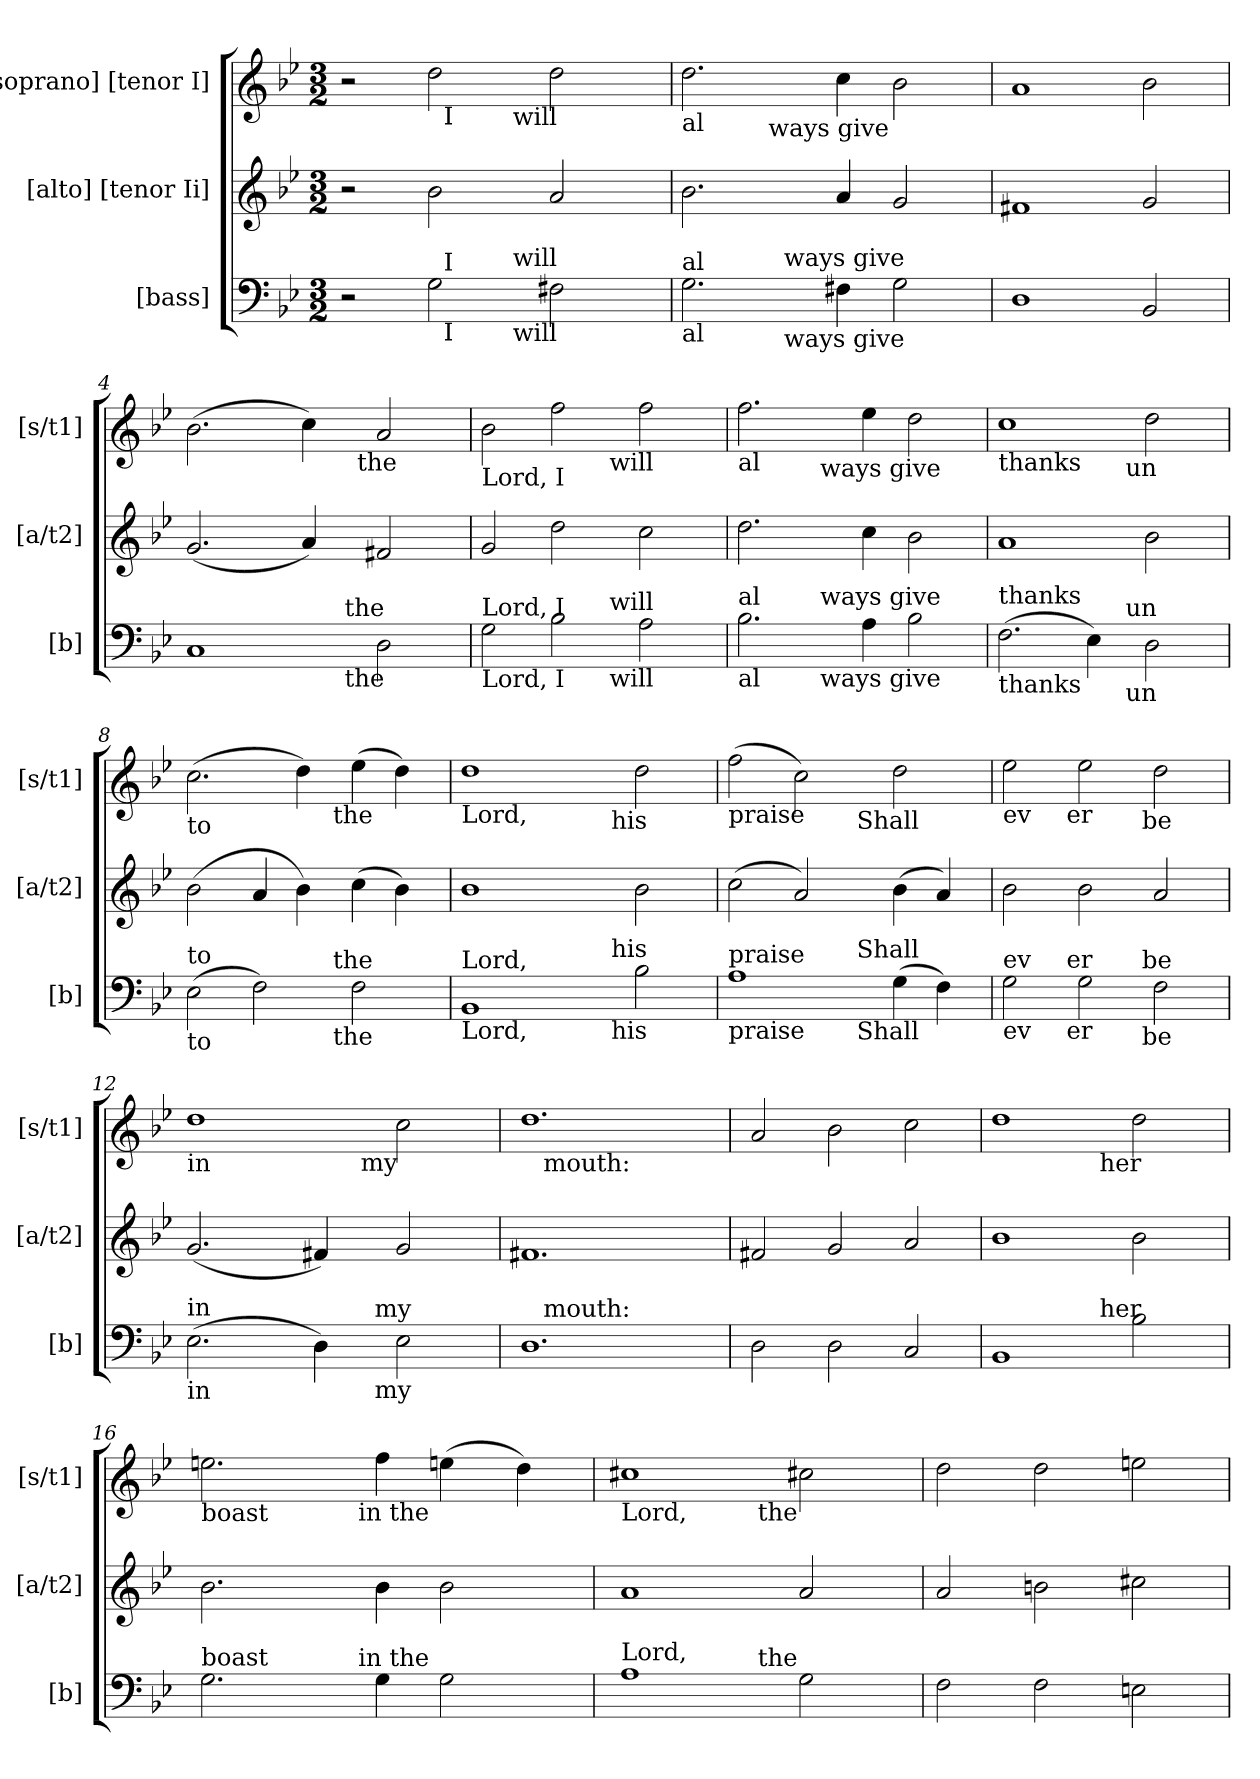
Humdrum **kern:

**kern	**kern	**kern
*part3	*part2	*part1
*staff3	*staff2	*staff1
*I"[bass]	*I"[alto] [tenor Ii]	*I"[soprano] [tenor I]
*I'[b]	*I'[a/t2]	*I'[s/t1]
*clefF4	*clefG2	*clefG2
*k[b-e-]	*k[b-e-]	*k[b-e-]
*B-:	*B-:	*B-:
*M3/2	*M3/2	*M3/2
=1	=1	=1
*^	*	*^
*	*^	*	*	*^
2r	2ryy	2..ryy	2r	2r	2ryy	2..ryy
2G\	32ryy	.	2b-\	2dd\	32ryy	.
!	!	!	!	!	!LO:TX:b:t=I	!
!	!LO:TX:b:t=I	!	!	!	!	!
!	!LO:TX:a:t=I	!	!	!	!	!
.	2ryy	.	.	.	2ryy	.
!	!	!	!	!	!	!LO:TX:b:t=will
!	!	!LO:TX:b:t=will	!	!	!	!
!	!	!LO:TX:a:t=will	!	!	!	!
.	.	2ryy	.	.	.	2ryy
2F#X\	.	.	2a/	2dd\	.	.
.	4...ryy	.	.	.	4...ryy	.
.	.	8ryy	.	.	.	8ryy
=2	=2	=2	=2	=2	=2	=2
!	!	!	!	!LO:TX:b:t=al	!	!
!LO:TX:b:t=al	!	!	!	!	!	!
!LO:TX:a:t=al	!	!	!	!	!	!
*	*v	*v	*	*	*v	*v
2.G\	2ryy	2.b-\	2.dd\	2ryy
!	!	!	!	!LO:TX:b:t=ways give
.	32ryy	.	.	1ryy
!	!LO:TX:b:t=ways give	!	!	!
!	!LO:TX:a:t=ways give	!	!	!
.	2ryy	.	.	.
4F#X\	.	4a/	4cc\	.
2G\	.	2g/	2b-\	.
.	4...ryy	.	.	.
=3	=3	=3	=3	=3
!	!	!	!LO:TX:b:t=thanks un	!
!LO:TX:b:t=thanks un	!	!	!	!
!LO:TX:a:t=thanks un	!	!	!	!
*v	*v	*	*v	*v
1D	1f#X	1a
2BB-/	2g/	2b-\
=4	=4	=4
!	!	!LO:TX:b:t=to
!LO:TX:b:t=to	!	!
!LO:TX:a:t=to	!	!
*^	*	*^
1C	2ryy	(<2.g/	(>2.b-\	2...ryy
.	4ryy	.	.	.
.	8ryy	4a/)	4cc\)	.
.	32ryy	.	.	.
!	!LO:TX:b:t=the	!	!	!
!	!LO:TX:a:t=the	!	!	!
.	2ryy	.	.	.
!	!	!	!	!LO:TX:b:t=the
.	.	.	.	2ryy
2D\	.	2f#X/	2a/	.
.	16.ryy	.	.	.
.	.	.	.	16ryy
=5	=5	=5	=5	=5
!	!	!	!LO:TX:b:t=Lord, I	!
!LO:TX:b:t=Lord, I	!	!	!	!
!LO:TX:a:t=Lord, I	!	!	!	!
2G\	2..ryy	2g/	2b-\	2..ryy
2B-\	.	2dd\	2ff\	.
!	!	!	!	!LO:TX:b:t=will
!	!LO:TX:b:t=will	!	!	!
!	!LO:TX:a:t=will	!	!	!
.	2ryy	.	.	2ryy
2A\	.	2cc\	2ff\	.
.	8ryy	.	.	8ryy
=6	=6	=6	=6	=6
!	!	!	!LO:TX:b:t=al	!
!LO:TX:b:t=al	!	!	!	!
!LO:TX:a:t=al	!	!	!	!
2.B-\	2ryy	2.dd\	2.ff\	2ryy
.	32ryy	.	.	32ryy
!	!	!	!	!LO:TX:b:t=ways give
!	!LO:TX:b:t=ways give	!	!	!
!	!LO:TX:a:t=ways give	!	!	!
.	2ryy	.	.	2ryy
4A\	.	4cc\	4ee-\	.
2B-\	.	2b-\	2dd\	.
.	4...ryy	.	.	4...ryy
!!LO:LB:g=z	!!
=7	=7	=7	=7	=7
!	!	!	!LO:TX:b:t=thanks	!
!LO:TX:b:t=thanks	!	!	!	!
!LO:TX:a:t=thanks	!	!	!	!
(>2.F\	2...ryy	1a	1cc	2...ryy
4E-\)	.	.	.	.
!	!	!	!	!LO:TX:b:t=un
!	!LO:TX:b:t=un	!	!	!
!	!LO:TX:a:t=un	!	!	!
.	2ryy	.	.	2ryy
2D\	.	2b-\	2dd\	.
.	16ryy	.	.	16ryy
=8	=8	=8	=8	=8
!	!	!	!LO:TX:b:t=to	!
!LO:TX:b:t=to	!	!	!	!
!LO:TX:a:t=to	!	!	!	!
(>2E-\	2...ryy	(>2b-\	(>2.cc\	2...ryy
2F\)	.	4a/	.	.
.	.	4b-\)	4dd\)	.
!	!	!	!	!LO:TX:b:t=the
!	!LO:TX:b:t=the	!	!	!
!	!LO:TX:a:t=the	!	!	!
.	2ryy	.	.	2ryy
2F\	.	(>4cc\	(>4ee-\	.
.	.	4b-\)	4dd\)	.
.	16ryy	.	.	16ryy
=9	=9	=9	=9	=9
!	!	!	!LO:TX:b:t=Lord,	!
!LO:TX:b:t=Lord,	!	!	!	!
!LO:TX:a:t=Lord,	!	!	!	!
1BB-	2ryy	1b-	1dd	2ryy
.	4ryy	.	.	4ryy
.	8ryy	.	.	8ryy
.	32ryy	.	.	32ryy
!	!	!	!	!LO:TX:b:t=his
!	!LO:TX:b:t=his	!	!	!
!	!LO:TX:a:t=his	!	!	!
.	2ryy	.	.	2ryy
2B-\	.	2b-\	2dd\	.
.	16.ryy	.	.	16.ryy
=10	=10	=10	=10	=10
!	!	!	!LO:TX:b:t=praise	!
!LO:TX:b:t=praise	!	!	!	!
!LO:TX:a:t=praise	!	!	!	!
1A	2ryy	(>2cc\	(>2ff\	2ryy
.	4ryy	2a/)	2cc\)	4ryy
.	16ryy	.	.	16ryy
!	!	!	!	!LO:TX:b:t=Shall
!	!LO:TX:b:t=Shall	!	!	!
!	!LO:TX:a:t=Shall	!	!	!
.	2ryy	.	.	2ryy
(>4G\	.	(>4b-\	2dd\	.
4F\)	.	4a/)	.	.
.	8.ryy	.	.	8.ryy
=11	=11	=11	=11	=11
!	!	!	!LO:TX:b:t=ev	!
!LO:TX:b:t=ev	!	!	!	!
!LO:TX:a:t=ev	!	!	!	!
*	*^	*	*	*^
2G\	4...ryy	2ryy	2b-\	2ee-\	4...ryy	2ryy
!	!	!	!	!	!LO:TX:b:t=er	!
!	!LO:TX:b:t=er	!	!	!	!	!
!	!LO:TX:a:t=er	!	!	!	!	!
.	1ryy	.	.	.	1ryy	.
2G\	.	4...ryy	2b-\	2ee-\	.	4...ryy
!	!	!	!	!	!	!LO:TX:b:t=be
!	!	!LO:TX:b:t=be	!	!	!	!
!	!	!LO:TX:a:t=be	!	!	!	!
.	.	2ryy	.	.	.	2ryy
2F\	.	.	2a/	2dd\	.	.
.	32ryy	32ryy	.	.	32ryy	32ryy
=12	=12	=12	=12	=12	=12	=12
!	!	!	!	!LO:TX:b:t=in	!	!
!LO:TX:b:t=in	!	!	!	!	!	!
!LO:TX:a:t=in	!	!	!	!	!	!
*	*v	*v	*	*	*v	*v
(>2.E-\	2...ryy	(<2.g/	1dd	2ryy
.	.	.	.	4ryy
4D\)	.	4f#X/)	.	8ryy
.	.	.	.	32ryy
!	!	!	!	!LO:TX:b:t=my
.	.	.	.	2ryy
!	!LO:TX:b:t=my	!	!	!
!	!LO:TX:a:t=my	!	!	!
.	2ryy	.	.	.
2E-\	.	2g/	2cc\	.
.	.	.	.	16.ryy
.	16ryy	.	.	.
!!LO:LB:g=z	!!
=13	=13	=13	=13	=13
1.D	16ryy	1.f#X	1.dd	16ryy
!	!	!	!	!LO:TX:b:t=mouth&colon;
!	!LO:TX:a:t=mouth&colon;	!	!	!
.	1ryy	.	.	1ryy
.	4..ryy	.	.	4..ryy
=14	=14	=14	=14	=14
!	!	!	!LO:TX:b:t=My soul shall	!
!LO:TX:a:t=My soul shall	!	!	!	!
*v	*v	*	*v	*v
2D\	2f#X/	2a/
2D\	2g/	2b-\
2C/	2a/	2cc\
=15	=15	=15
!	!	!LO:TX:b:t=make
!LO:TX:a:t=make	!	!
*^	*	*^
1BB-	2..ryy	1b-	1dd	2..ryy
!	!	!	!	!LO:TX:b:t=her
!	!LO:TX:a:t=her	!	!	!
.	2ryy	.	.	2ryy
2B-\	.	2b-\	2dd\	.
.	8ryy	.	.	8ryy
=16	=16	=16	=16	=16
!	!	!	!LO:TX:b:t=boast	!
!LO:TX:a:t=boast	!	!	!	!
2.G\	2ryy	2.b-\	2.een\	2ryy
.	8..ryy	.	.	8..ryy
!	!	!	!	!LO:TX:b:t=in the
!	!LO:TX:a:t=in the	!	!	!
.	2ryy	.	.	2ryy
4G\	.	4b-\	4ff\	.
2G\	.	2b-\	(>4een\	.
.	4ryy	.	.	4ryy
.	.	.	4dd\)	.
.	32ryy	.	.	32ryy
=17	=17	=17	=17	=17
!	!	!	!LO:TX:b:t=Lord,	!
!LO:TX:a:t=Lord,	!	!	!	!
1A	2..ryy	1a	1cc#X	2..ryy
!	!	!	!	!LO:TX:b:t=the
!	!LO:TX:a:t=the	!	!	!
.	2ryy	.	.	2ryy
2G\	.	2a/	2cc#X\	.
.	8ryy	.	.	8ryy
=18	=18	=18	=18	=18
!	!	!	!LO:TX:b:t=hum ble shall	!
!LO:TX:a:t=hum ble shall	!	!	!	!
*v	*v	*	*v	*v
2F\	2a/	2dd\
2F\	2bn\	2dd\
2En\	2cc#X\	2een\
=	=	=
*-	*-	*-
